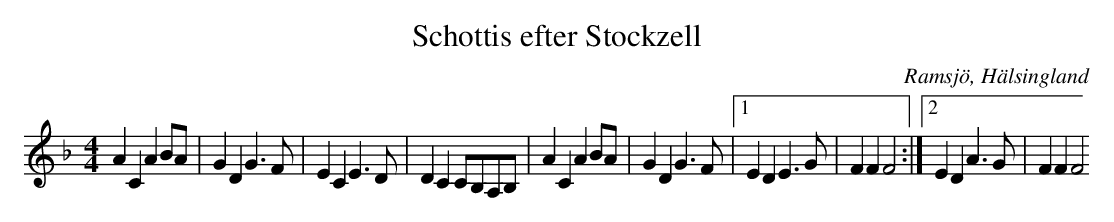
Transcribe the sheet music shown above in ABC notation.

X:1
T: Schottis efter Stockzell
O: Ramsjö, Hälsingland
M: 4/4
L: 1/8
K: F
A2 C2 A2 BA|G2 D2 G2>F2|E2 C2 E2>D2|D2 C2 CB,A,B,|A2 C2 A2 BA|G2 D2 G2>F2|1 E2 D2 E2>G2|F2 F2 F4:|2 E2 D2 A2>G2|F2 F2 F4
